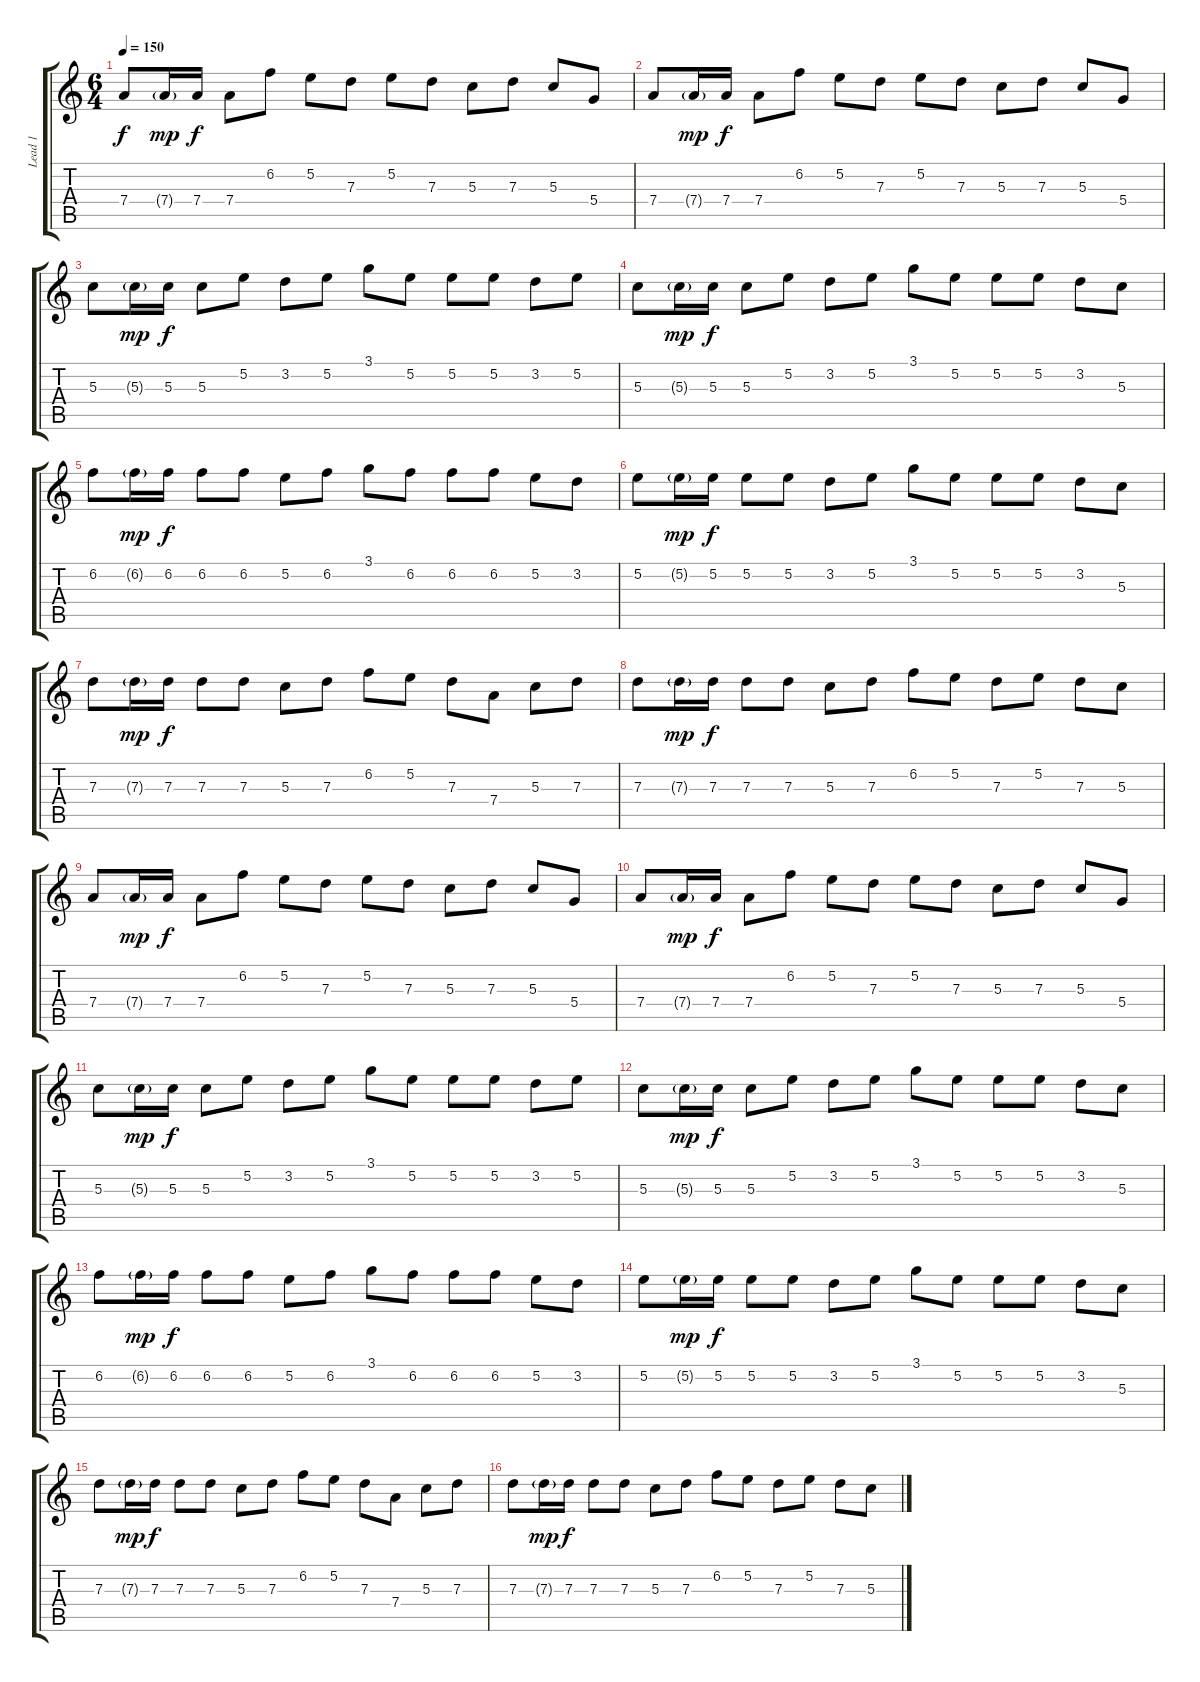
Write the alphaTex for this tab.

\track ("Lead 1" "Lead 1") {instrument acousticguitarsteel}
\staff {score tabs}
\tuning (E4 B3 G3 D3 A2 E2) {hide}
\ts (6 4)
\tempo 150
\clef g2
\ks c
7.4.8{dy f} 7.4{g}.16{dy mp} 7.4.16{dy f} 7.4.8 6.2.8 5.2.8 7.3.8 5.2.8 7.3.8 5.3.8 7.3.8 5.3.8 5.4.8 |
7.4.8 7.4{g}.16{dy mp} 7.4.16{dy f} 7.4.8 6.2.8 5.2.8 7.3.8 5.2.8 7.3.8 5.3.8 7.3.8 5.3.8 5.4.8 |
5.3.8 5.3{g}.16{dy mp} 5.3.16{dy f} 5.3.8 5.2.8 3.2.8 5.2.8 3.1.8 5.2.8 5.2.8 5.2.8 3.2.8 5.2.8 |
5.3.8 5.3{g}.16{dy mp} 5.3.16{dy f} 5.3.8 5.2.8 3.2.8 5.2.8 3.1.8 5.2.8 5.2.8 5.2.8 3.2.8 5.3.8 |
6.2.8 6.2{g}.16{dy mp} 6.2.16{dy f} 6.2.8 6.2.8 5.2.8 6.2.8 3.1.8 6.2.8 6.2.8 6.2.8 5.2.8 3.2.8 |
5.2.8 5.2{g}.16{dy mp} 5.2.16{dy f} 5.2.8 5.2.8 3.2.8 5.2.8 3.1.8 5.2.8 5.2.8 5.2.8 3.2.8 5.3.8 |
7.3.8 7.3{g}.16{dy mp} 7.3.16{dy f} 7.3.8 7.3.8 5.3.8 7.3.8 6.2.8 5.2.8 7.3.8 7.4.8 5.3.8 7.3.8 |
7.3.8 7.3{g}.16{dy mp} 7.3.16{dy f} 7.3.8 7.3.8 5.3.8 7.3.8 6.2.8 5.2.8 7.3.8 5.2.8 7.3.8 5.3.8 |
7.4.8 7.4{g}.16{dy mp} 7.4.16{dy f} 7.4.8 6.2.8 5.2.8 7.3.8 5.2.8 7.3.8 5.3.8 7.3.8 5.3.8 5.4.8 |
7.4.8 7.4{g}.16{dy mp} 7.4.16{dy f} 7.4.8 6.2.8 5.2.8 7.3.8 5.2.8 7.3.8 5.3.8 7.3.8 5.3.8 5.4.8 |
5.3.8 5.3{g}.16{dy mp} 5.3.16{dy f} 5.3.8 5.2.8 3.2.8 5.2.8 3.1.8 5.2.8 5.2.8 5.2.8 3.2.8 5.2.8 |
5.3.8 5.3{g}.16{dy mp} 5.3.16{dy f} 5.3.8 5.2.8 3.2.8 5.2.8 3.1.8 5.2.8 5.2.8 5.2.8 3.2.8 5.3.8 |
6.2.8 6.2{g}.16{dy mp} 6.2.16{dy f} 6.2.8 6.2.8 5.2.8 6.2.8 3.1.8 6.2.8 6.2.8 6.2.8 5.2.8 3.2.8 |
5.2.8 5.2{g}.16{dy mp} 5.2.16{dy f} 5.2.8 5.2.8 3.2.8 5.2.8 3.1.8 5.2.8 5.2.8 5.2.8 3.2.8 5.3.8 |
7.3.8 7.3{g}.16{dy mp} 7.3.16{dy f} 7.3.8 7.3.8 5.3.8 7.3.8 6.2.8 5.2.8 7.3.8 7.4.8 5.3.8 7.3.8 |
7.3.8 7.3{g}.16{dy mp} 7.3.16{dy f} 7.3.8 7.3.8 5.3.8 7.3.8 6.2.8 5.2.8 7.3.8 5.2.8 7.3.8 5.3.8
